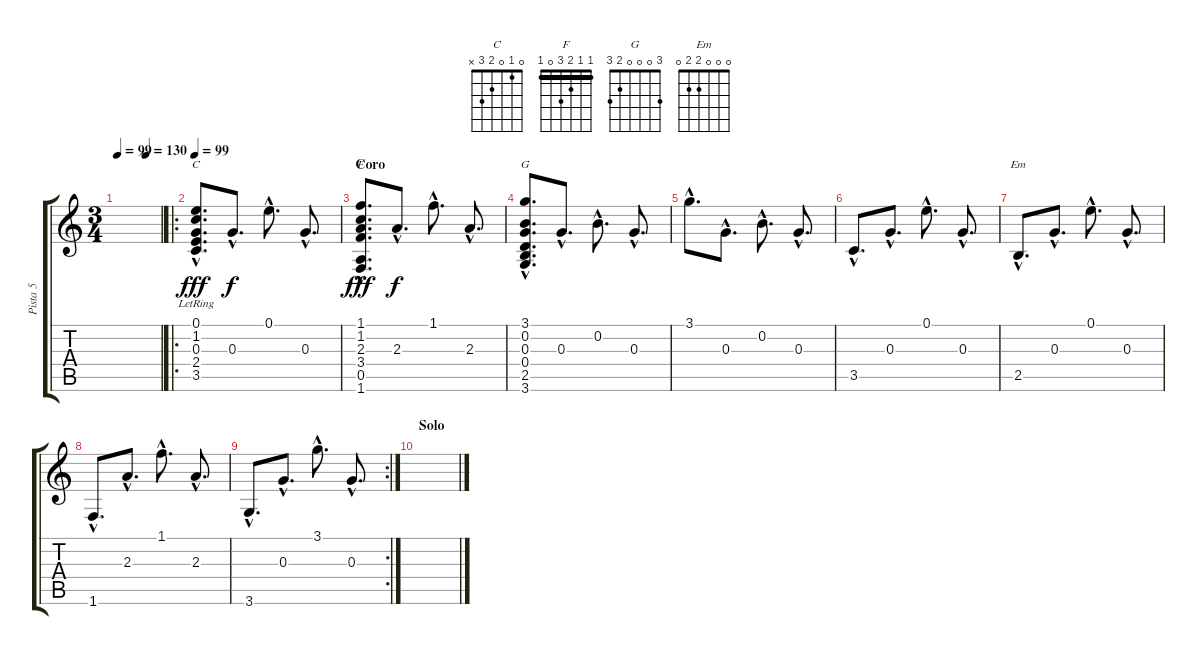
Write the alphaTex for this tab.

\track ("Pista 5" "Pista 5") {instrument acousticguitarsteel}
\staff {score tabs}
\tuning (E4 B3 G3 D3 A2 E2) {hide}
\chord ("C" 0 1 0 2 3 x)
\chord ("F" 1 1 2 3 0 1) {barre 1}
\chord ("G" 3 0 0 0 2 3)
\chord ("Em" 0 0 0 2 2 0)
\ts (3 4)
\tempo 99
\tempo (130 0.6666666666666666)
\clef g2
\ks c
|
\ro
\tempo 99
(0.1{hac lr} 1.2{hac} 0.3{hac} 2.4{hac} 3.5{hac}).8{d ch "C" dy fff} 0.3{hac}.8{d dy f} 0.1{hac}.8{d} 0.3{hac}.8{d} |
\section ("" "Coro ")
(1.1{hac} 1.2{hac} 2.3{hac} 3.4{hac} 0.5{hac} 1.6{hac}).8{d ch "F" dy fff} 2.3{hac}.8{d dy f} 1.1{hac}.8{d} 2.3{hac}.8{d} |
(3.1{hac} 0.2{hac} 0.3{hac} 0.4{hac} 2.5{hac} 3.6{hac}).8{d ch "G"} 0.3{hac}.8{d} 0.2{hac}.8{d} 0.3{hac}.8{d} |
3.1{hac}.8{d} 0.3{hac}.8{d} 0.2{hac}.8{d} 0.3{hac}.8{d} |
3.5{hac}.8{d} 0.3{hac}.8{d} 0.1{hac}.8{d} 0.3{hac}.8{d} |
2.5{hac}.8{d ch "Em"} 0.3{hac}.8{d} 0.1{hac}.8{d} 0.3{hac}.8{d} |
1.6{hac}.8{d} 2.3{hac}.8{d} 1.1{hac}.8{d} 2.3{hac}.8{d} |
\rc 2
3.6{hac}.8{d} 0.3{hac}.8{d} 3.1{hac}.8{d} 0.3{hac}.8{d} |
\section ("" "Solo")
